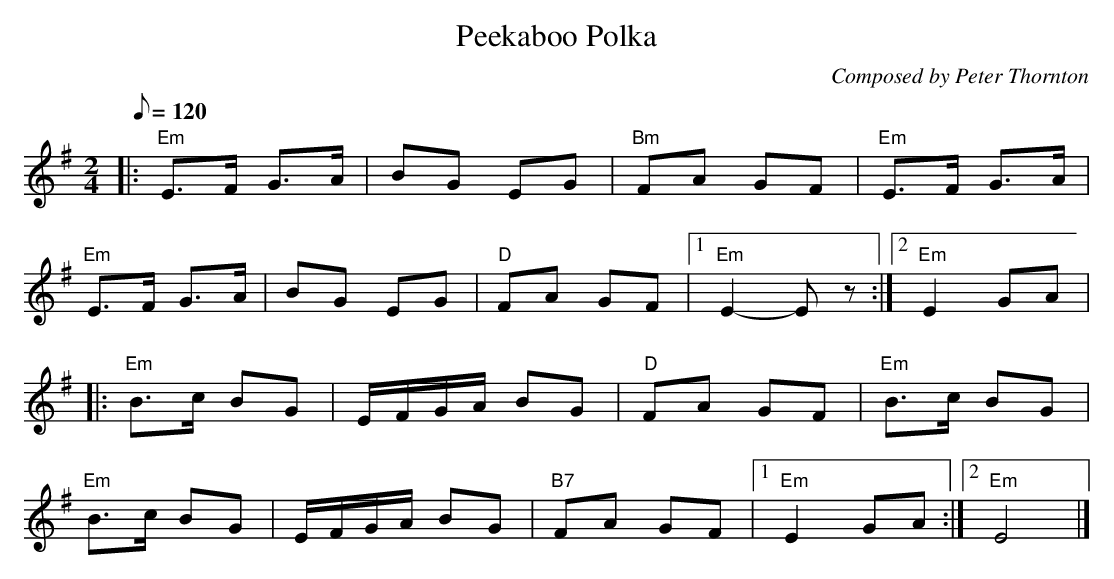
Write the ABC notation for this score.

X:1
T:Peekaboo Polka
C:Composed by Peter Thornton
M:2/4
L:1/8
Q:120
K:Em
|:"Em"E>F G>A|BG EG|"Bm"FA GF|"Em"E>F G>A|
"Em"E>F G>A|BG EG|"D"FA GF|1"Em"E2-Ez:|2"Em"E2 GA|
|:"Em"B>c BG|E/F/G/A/ BG|"D"FA GF|"Em"B>c BG|
"Em"B>c BG|E/F/G/A/ BG|"B7"FA GF|1"Em"E2GA:|2"Em"E4|]
